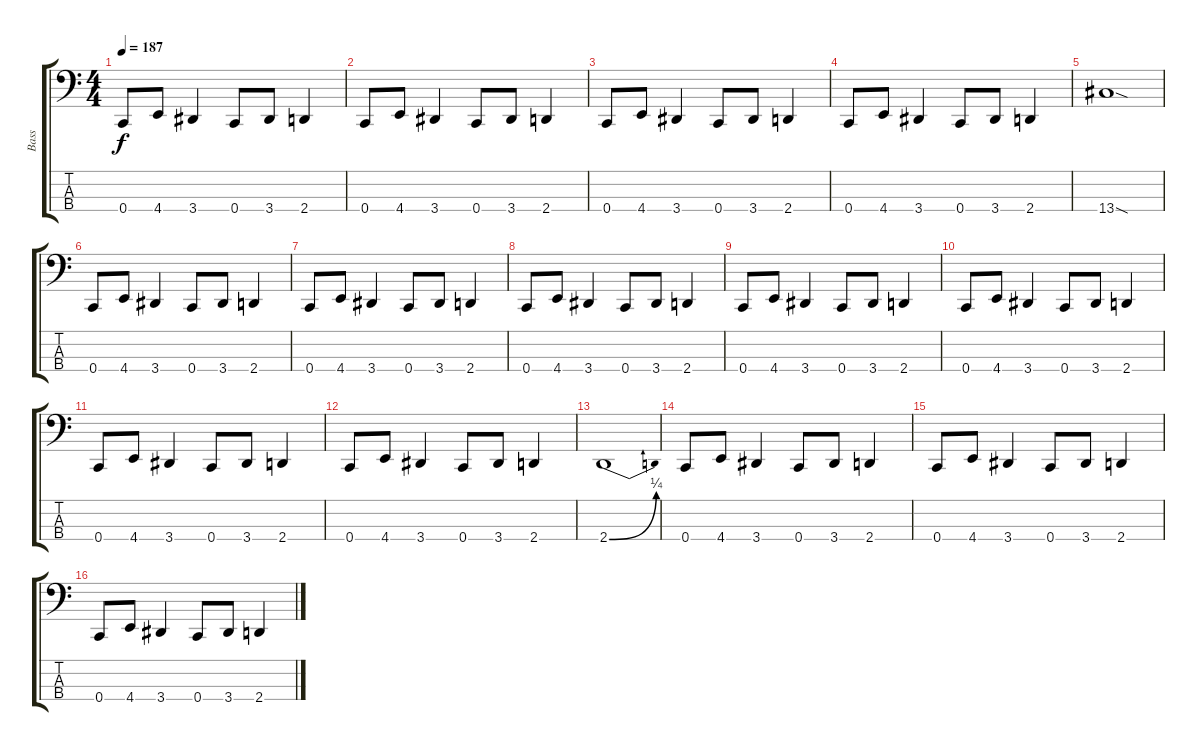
\track ("Bass" "Bass") {instrument electricbasspick}
\staff {score tabs}
\tuning (F2 C2 G1 C1) {hide}
\ts (4 4)
\tempo 187
\clef f4
\ks c
0.4.8{dy f} 4.4.8 3.4.4 0.4.8 3.4.8 2.4.4 |
0.4.8 4.4.8 3.4.4 0.4.8 3.4.8 2.4.4 |
0.4.8 4.4.8 3.4.4 0.4.8 3.4.8 2.4.4 |
0.4.8 4.4.8 3.4.4 0.4.8 3.4.8 2.4.4 |
13.4{sod}.1 |
0.4.8 4.4.8 3.4.4 0.4.8 3.4.8 2.4.4 |
0.4.8 4.4.8 3.4.4 0.4.8 3.4.8 2.4.4 |
0.4.8 4.4.8 3.4.4 0.4.8 3.4.8 2.4.4 |
0.4.8 4.4.8 3.4.4 0.4.8 3.4.8 2.4.4 |
0.4.8 4.4.8 3.4.4 0.4.8 3.4.8 2.4.4 |
0.4.8 4.4.8 3.4.4 0.4.8 3.4.8 2.4.4 |
0.4.8 4.4.8 3.4.4 0.4.8 3.4.8 2.4.4 |
2.4{be (bend 0 0 60 1)}.1 |
0.4.8 4.4.8 3.4.4 0.4.8 3.4.8 2.4.4 |
0.4.8 4.4.8 3.4.4 0.4.8 3.4.8 2.4.4 |
0.4.8 4.4.8 3.4.4 0.4.8 3.4.8 2.4.4
